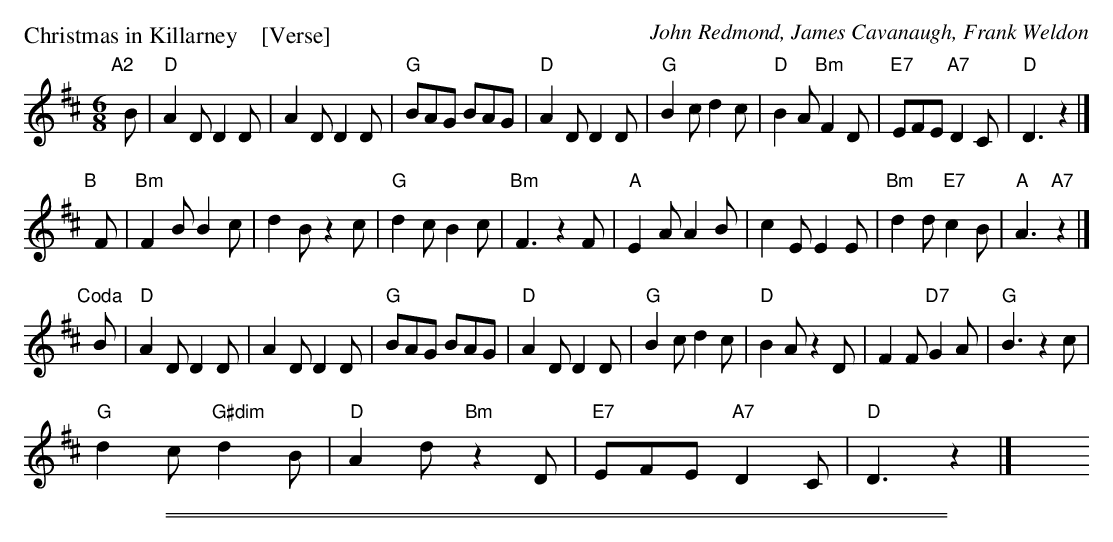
X:1
P: Christmas in Killarney    [Verse]
C: John Redmond, James Cavanaugh, Frank Weldon
M: 6/8
L: 1/8
K: D
"A2"[|] B |\
"D"A2D D2D | A2D D2D | "G"BAG BAG | "D"A2D D2D |\
"G"B2c d2c | "D"B2A "Bm"F2D | "E7"EFE "A7"D2C | "D"D3 z2 |]
"B"[|] F |\
"Bm"F2B B2c | d2B z2c | "G"d2c B2c | "Bm"F3 z2F |\
"A"E2A A2B | c2E E2E | "Bm"d2d "E7"c2B | "A"A3 "A7"z2 |]
"Coda"[|] B |\
"D"A2D D2D | A2D D2D | "G"BAG BAG | "D"A2D D2D |\
"G"B2c d2c | "D"B2A z2D | F2F "D7"G2A | "G"B3 z2c |
"G"d2c "G#dim"d2B | "D"A2d "Bm"z2D | "E7"EFE "A7"D2C | "D"D3 z2 |]\
y6 y6 y6 y6 y6 y6 y6
